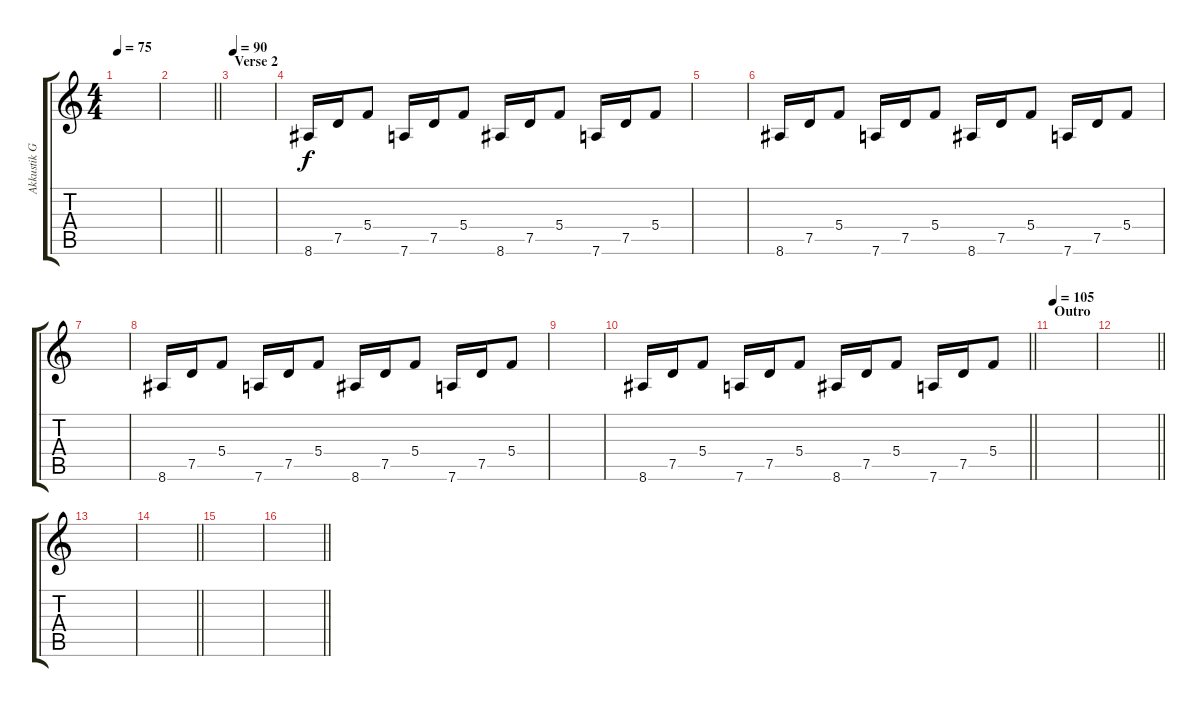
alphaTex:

\track ("Akkustik Guitar" "Akkustik G") {instrument acousticguitarnylon}
\staff {score tabs}
\tuning (D4 A3 F3 C3 G2 D2) {hide}
\ts (4 4)
\tempo 75
\clef g2
\ks c
|
\barLineRight lightlight
|
\section ("" "Verse 2")
\tempo 90
|
8.6.16 7.5.16 5.4.8 7.6.16 7.5.16 5.4.8 8.6.16 7.5.16 5.4.8 7.6.16 7.5.16 5.4.8 |
|
8.6.16 7.5.16 5.4.8 7.6.16 7.5.16 5.4.8 8.6.16 7.5.16 5.4.8 7.6.16 7.5.16 5.4.8 |
|
8.6.16 7.5.16 5.4.8 7.6.16 7.5.16 5.4.8 8.6.16 7.5.16 5.4.8 7.6.16 7.5.16 5.4.8 |
|
\barLineRight lightlight
8.6.16 7.5.16 5.4.8 7.6.16 7.5.16 5.4.8 8.6.16 7.5.16 5.4.8 7.6.16 7.5.16 5.4.8 |
\section ("" "Outro")
\tempo 105
|
\barLineRight lightlight
|
|
\barLineRight lightlight
|
|
\barLineRight lightlight
